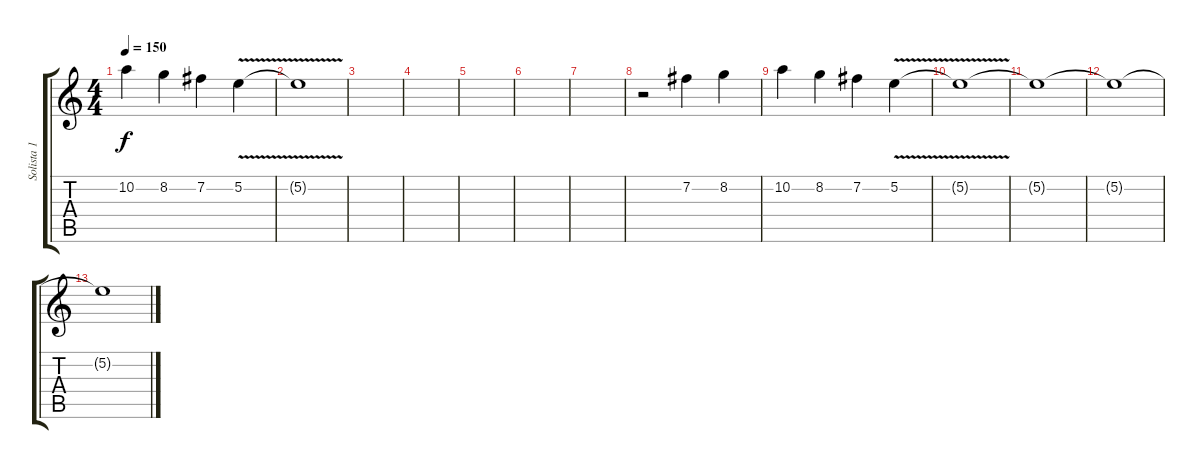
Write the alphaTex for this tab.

\track ("Solista 1" "Solista 1") {instrument distortionguitar}
\staff {score tabs}
\tuning (E4 B3 G3 D3 A2 E2) {hide}
\ts (4 4)
\tempo 150
\clef g2
\ks c
10.2.4{dy f} 8.2.4 7.2.4 5.2{v}.4 |
5.2{t}.1 |
|
|
|
|
|
r.2 7.2.4 8.2.4 |
10.2.4 8.2.4 7.2.4 5.2{v}.4 |
5.2{t}.1 |
5.2{t}.1 |
5.2{t}.1 |
5.2{t}.1
